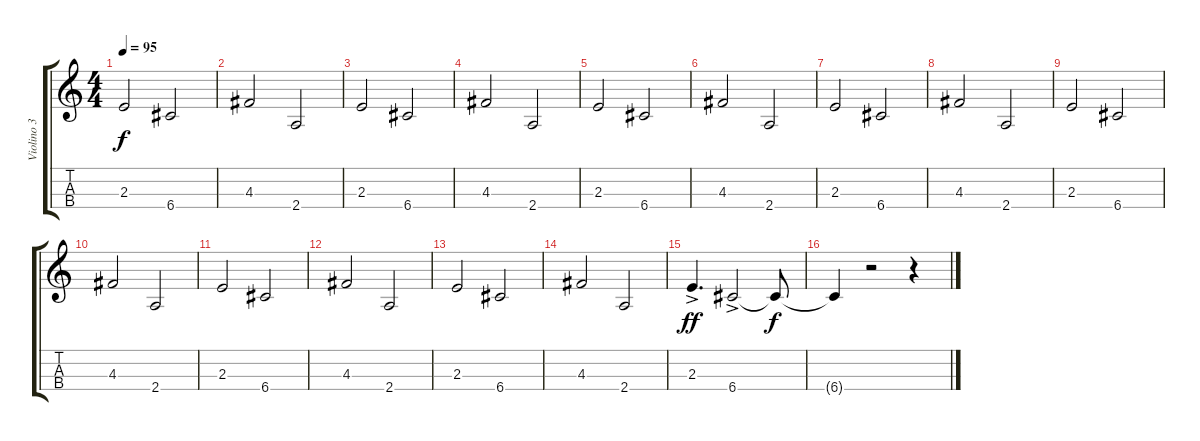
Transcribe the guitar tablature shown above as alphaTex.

\track ("Violino 3" "Violino 3") {instrument stringensemble1}
\staff {score tabs}
\tuning (E5 A4 D4 G3) {hide}
\ts (4 4)
\tempo 95
\clef g2
\ks c
2.3.2{dy f} 6.4.2 |
4.3.2 2.4.2 |
2.3.2 6.4.2 |
4.3.2 2.4.2 |
2.3.2 6.4.2 |
4.3.2 2.4.2 |
2.3.2 6.4.2 |
4.3.2 2.4.2 |
2.3.2 6.4.2 |
4.3.2 2.4.2 |
2.3.2 6.4.2 |
4.3.2 2.4.2 |
2.3.2 6.4.2 |
4.3.2 2.4.2 |
2.3{ac}.4{d dy ff} 6.4{ac}.2 6.4{t}.8{dy f} |
6.4{t}.4 r.2 r.4
